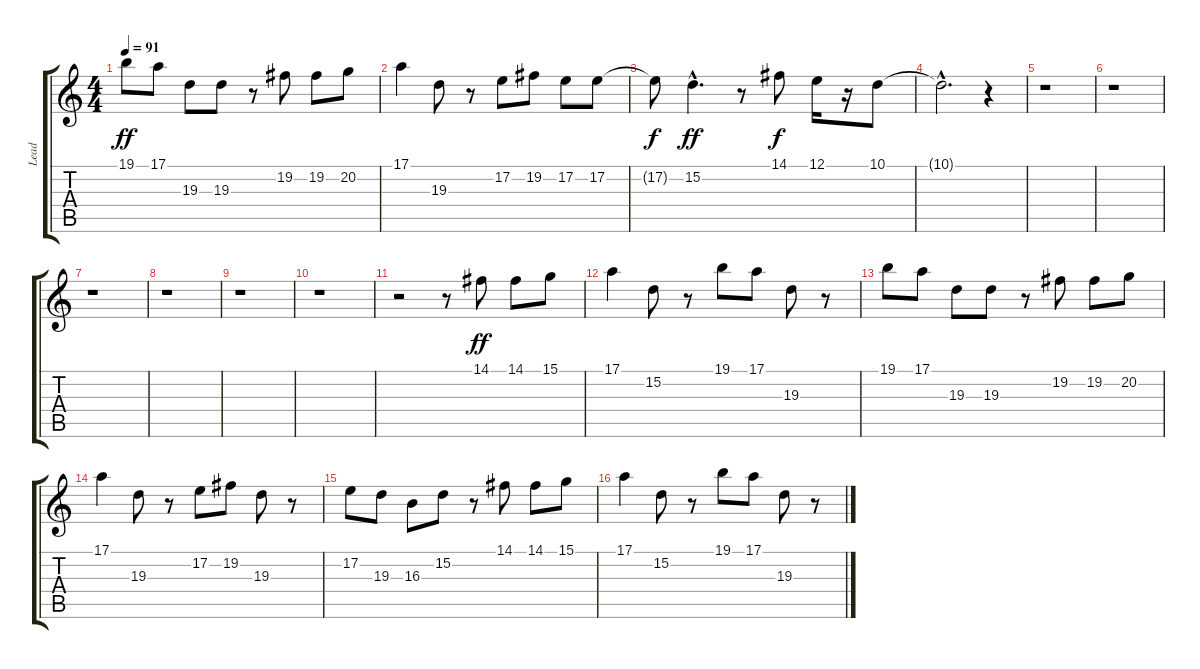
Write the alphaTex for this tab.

\track ("Lead" "Lead") {instrument clarinet}
\staff {score tabs}
\tuning (E4 B3 G3 D3 A2 E2) {hide}
\ts (4 4)
\tempo 91
\clef g2
\ks c
19.1.8{dy ff} 17.1.8 19.3.8 19.3.8 r.8 19.2.8 19.2.8 20.2.8 |
17.1.4 19.3.8 r.8 17.2.8 19.2.8 17.2.8 17.2.8 |
17.2{t}.8{dy f} 15.2{hac}.4{d dy ff} r.8 14.1.8{dy f} 12.1.16 r.16 10.1.8 |
10.1{hac t}.2{d} r.4 |
r.1 |
r.1 |
r.1 |
r.1 |
r.1 |
r.1 |
r.2 r.8 14.1.8{dy ff} 14.1.8 15.1.8 |
17.1.4 15.2.8 r.8 19.1.8 17.1.8 19.3.8 r.8 |
19.1.8 17.1.8 19.3.8 19.3.8 r.8 19.2.8 19.2.8 20.2.8 |
17.1.4 19.3.8 r.8 17.2.8 19.2.8 19.3.8 r.8 |
17.2.8 19.3.8 16.3.8 15.2.8 r.8 14.1.8 14.1.8 15.1.8 |
17.1.4 15.2.8 r.8 19.1.8 17.1.8 19.3.8 r.8
